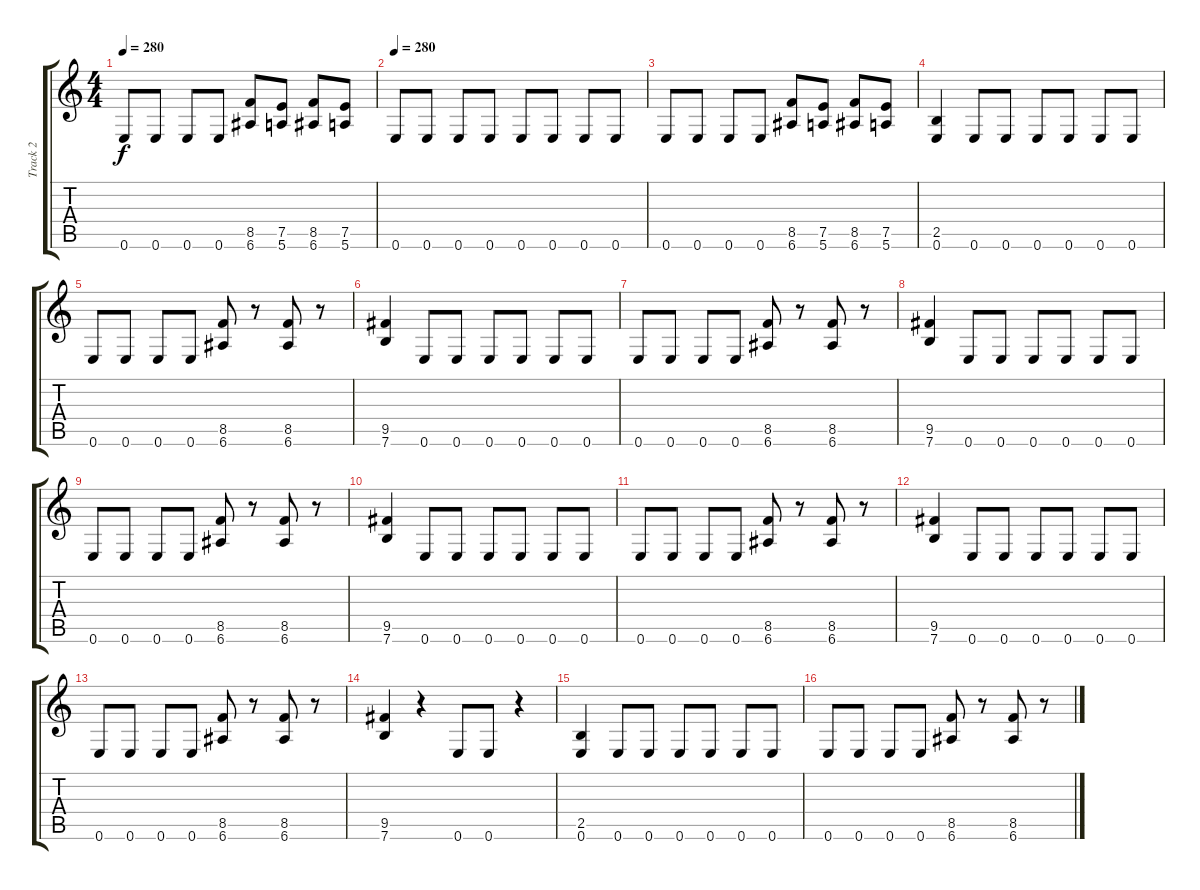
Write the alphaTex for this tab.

\track ("Track 2" "Track 2") {instrument distortionguitar}
\staff {score tabs}
\tuning (E4 B3 G3 D3 A2 E2) {hide}
\ts (4 4)
\tempo 280
\clef g2
\ks c
0.6.8{dy f} 0.6.8 0.6.8 0.6.8 (8.5 6.6).8 (7.5 5.6).8 (8.5 6.6).8 (7.5 5.6).8 |
\tempo 280
0.6.8 0.6.8 0.6.8 0.6.8 0.6.8 0.6.8 0.6.8 0.6.8 |
0.6.8 0.6.8 0.6.8 0.6.8 (8.5 6.6).8 (7.5 5.6).8 (8.5 6.6).8 (7.5 5.6).8 |
(2.5 0.6).4 0.6.8 0.6.8 0.6.8 0.6.8 0.6.8 0.6.8 |
0.6.8 0.6.8 0.6.8 0.6.8 (8.5 6.6).8 r.8 (8.5 6.6).8 r.8 |
(9.5 7.6).4 0.6.8 0.6.8 0.6.8 0.6.8 0.6.8 0.6.8 |
0.6.8 0.6.8 0.6.8 0.6.8 (8.5 6.6).8 r.8 (8.5 6.6).8 r.8 |
(9.5 7.6).4 0.6.8 0.6.8 0.6.8 0.6.8 0.6.8 0.6.8 |
0.6.8 0.6.8 0.6.8 0.6.8 (8.5 6.6).8 r.8 (8.5 6.6).8 r.8 |
(9.5 7.6).4 0.6.8 0.6.8 0.6.8 0.6.8 0.6.8 0.6.8 |
0.6.8 0.6.8 0.6.8 0.6.8 (8.5 6.6).8 r.8 (8.5 6.6).8 r.8 |
(9.5 7.6).4 0.6.8 0.6.8 0.6.8 0.6.8 0.6.8 0.6.8 |
0.6.8 0.6.8 0.6.8 0.6.8 (8.5 6.6).8 r.8 (8.5 6.6).8 r.8 |
(9.5 7.6).4 r.4 0.6.8 0.6.8 r.4 |
(2.5 0.6).4 0.6.8 0.6.8 0.6.8 0.6.8 0.6.8 0.6.8 |
0.6.8 0.6.8 0.6.8 0.6.8 (8.5 6.6).8 r.8 (8.5 6.6).8 r.8
